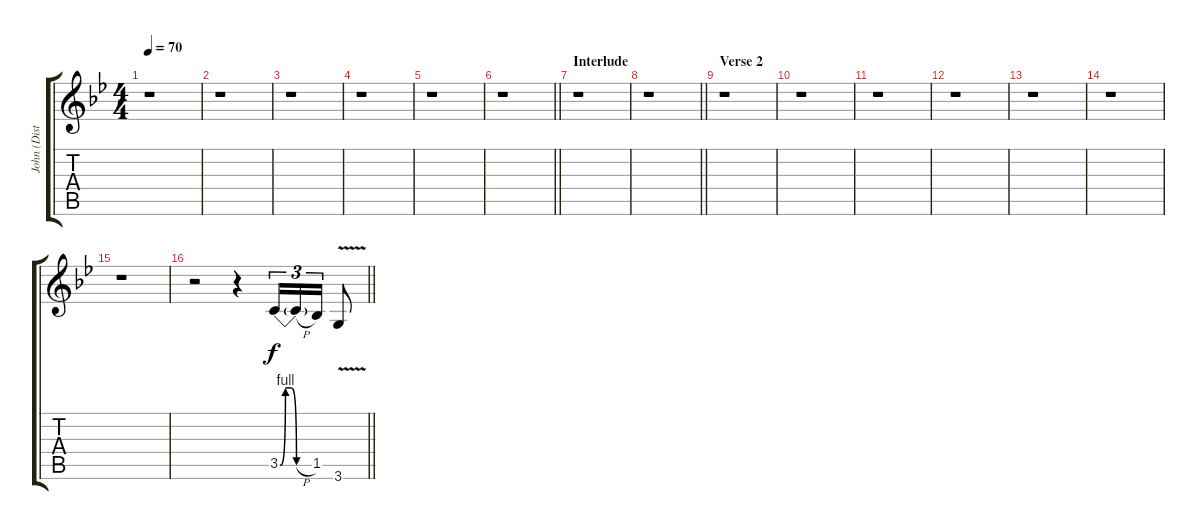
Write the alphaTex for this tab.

\track ("John (Distortion 5)" "John (Dist") {instrument distortionguitar}
\staff {score tabs}
\tuning (E4 B3 G3 D3 A2 E2) {hide}
\ts (4 4)
\tempo 70
\clef g2
\ks bb
r.1{dy f} |
r.1 |
r.1 |
r.1 |
r.1 |
\barLineRight lightlight
r.1 |
\section ("" "Interlude")
r.1 |
\barLineRight lightlight
r.1 |
\section ("" "Verse 2")
r.1 |
r.1 |
r.1 |
r.1 |
r.1 |
r.1 |
r.1 |
\barLineRight lightlight
r.2 r.4 3.5{be (custom 0 0 10 4 20 4 30 0 60 0)}.16{tu (3 2)} 3.5{h t}.16{tu (3 2)} 1.5.16{tu (3 2)} 3.6{v}.8
